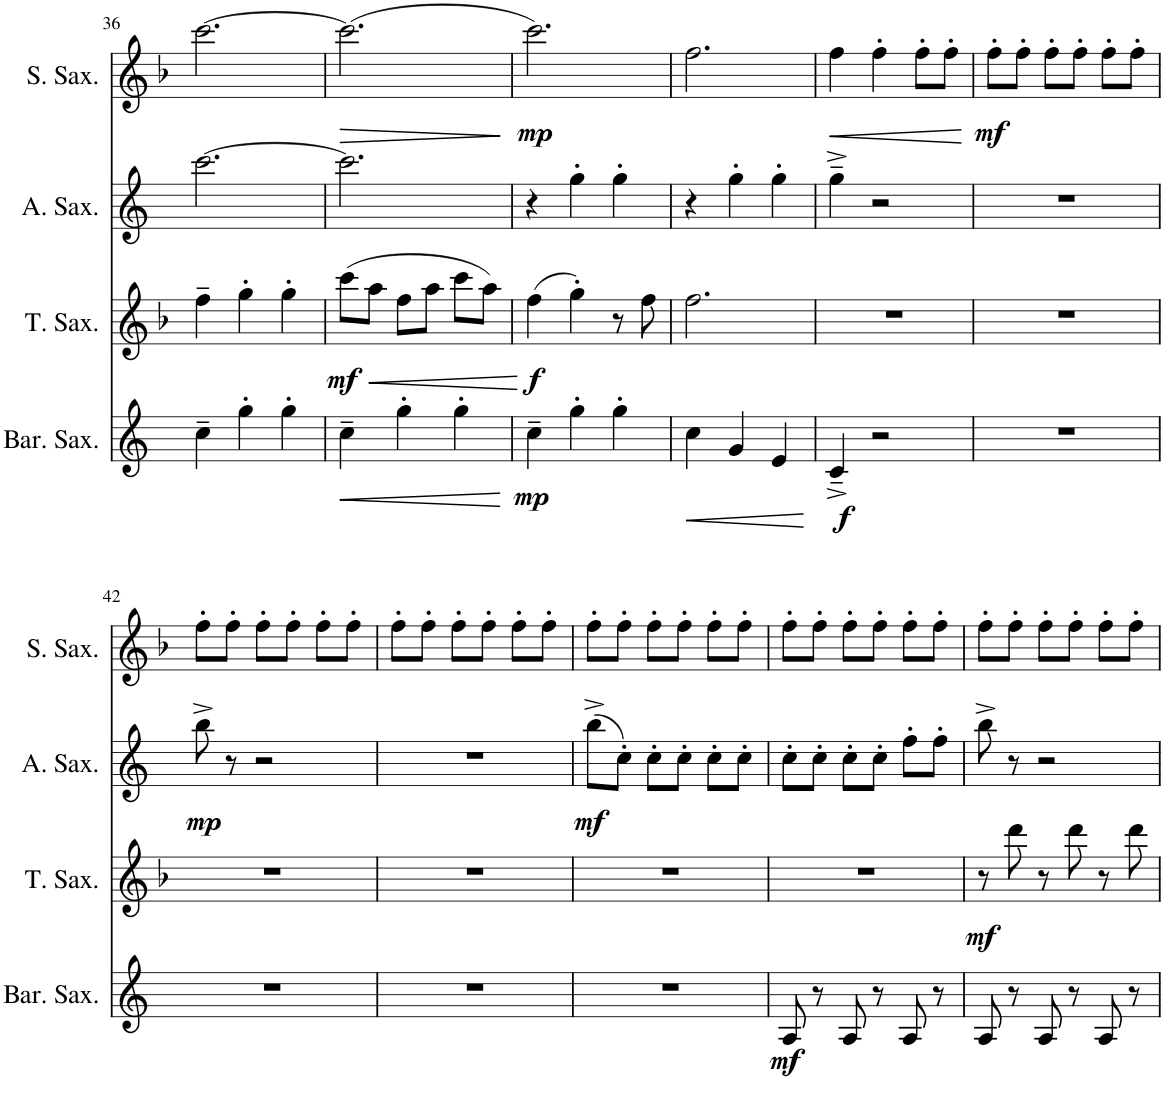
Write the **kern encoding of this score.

**kern	**dynam	**kern	**dynam	**kern	**dynam	**kern	**dynam
*part4	*part4	*part3	*part3	*part2	*part2	*part1	*part1
*staff4	*staff4	*staff3	*staff3	*staff2	*staff2	*staff1	*staff1
*I"Baritone Saxophone	*	*I"Tenor Saxophone	*	*I"Alto Saxophone	*	*I"Soprano Saxophone	*
*I'Bar. Sax.	*	*I'T. Sax.	*	*I'A. Sax.	*	*I'S. Sax.	*
!!LO:PB:g=z
*clefG2	*	*clefG2	*	*clefG2	*	*clefG2	*
*Trd12c21	*	*Trd8c14	*	*Trd5c9	*	*Trd1c2	*
*k[]	*	*k[b-]	*	*k[]	*	*k[b-]	*
*M3/4	*	*M3/4	*	*M3/4	*	*M3/4	*
=36	=36	=36	=36	=36	=36	=36	=36
4cc~\	.	4ff~\	.	[2.ccc\	.	[2.ccc\	.
4gg'\	.	4gg'\	.	.	.	.	.
4gg'\	.	4gg'\	.	.	.	.	.
=37	=37	=37	=37	=37	=37	=37	=37
!	!LO:HP:b	!	!LO:HP:b	!	!	!	!LO:HP:b
!	!	!	!LO:DY:n=1:b	!	!	!	!
4cc~\	<	(8ccc\L	< mf	2.ccc\]	.	(2.ccc\]	>
.	.	8aa\J	.	.	.	.	.
4gg'\	.	8ff\L	.	.	.	.	.
.	.	8aa\J	.	.	.	.	.
4gg'\	.	8ccc\L	.	.	.	.	.
.	.	8aa\J)	.	.	.	.	.
.	[	.	[	.	.	.	]
=38	=38	=38	=38	=38	=38	=38	=38
!	!LO:DY:b	!	!LO:DY:b	!	!	!	!LO:DY:b
4cc~\	mp	(4ff\	f	4r	.	2.ccc\)	mp
4gg'\	.	4gg'\)	.	4gg'\	.	.	.
4gg'\	.	8r	.	4gg'\	.	.	.
.	.	8ff\	.	.	.	.	.
=39	=39	=39	=39	=39	=39	=39	=39
!	!LO:HP:b	!	!	!	!	!	!
4cc\	<	2.ff\	.	4r	.	2.ff\	.
4g/	.	.	.	4gg'\	.	.	.
4e/	.	.	.	4gg'\	.	.	.
.	[	.	.	.	.	.	.
=40	=40	=40	=40	=40	=40	=40	=40
!	!LO:DY:b	!	!	!	!	!	!LO:HP:b
4c~^/	f	2.r	.	4gg~^\	.	4ff\	<
2r	.	.	.	2r	.	4ff'\	.
.	.	.	.	.	.	8ff'\L	.
.	.	.	.	.	.	8ff'\J	.
.	.	.	.	.	.	.	[
=41	=41	=41	=41	=41	=41	=41	=41
!	!	!	!	!	!	!	!LO:DY:b
2.r	.	2.r	.	2.r	.	8ff'\L	mf
.	.	.	.	.	.	8ff'\J	.
.	.	.	.	.	.	8ff'\L	.
.	.	.	.	.	.	8ff'\J	.
.	.	.	.	.	.	8ff'\L	.
.	.	.	.	.	.	8ff'\J	.
!!LO:LB:g=z
=42	=42	=42	=42	=42	=42	=42	=42
!	!	!	!	!	!LO:DY:b	!	!
2.r	.	2.r	.	8bb^\	mp	8ff'\L	.
.	.	.	.	8r	.	8ff'\J	.
.	.	.	.	2r	.	8ff'\L	.
.	.	.	.	.	.	8ff'\J	.
.	.	.	.	.	.	8ff'\L	.
.	.	.	.	.	.	8ff'\J	.
=43	=43	=43	=43	=43	=43	=43	=43
2.r	.	2.r	.	2.r	.	8ff'\L	.
.	.	.	.	.	.	8ff'\J	.
.	.	.	.	.	.	8ff'\L	.
.	.	.	.	.	.	8ff'\J	.
.	.	.	.	.	.	8ff'\L	.
.	.	.	.	.	.	8ff'\J	.
=44	=44	=44	=44	=44	=44	=44	=44
!	!	!	!	!	!LO:DY:b	!	!
2.r	.	2.r	.	(8bb^\L	mf	8ff'\L	.
.	.	.	.	8cc'\J)	.	8ff'\J	.
.	.	.	.	8cc'\L	.	8ff'\L	.
.	.	.	.	8cc'\J	.	8ff'\J	.
.	.	.	.	8cc'\L	.	8ff'\L	.
.	.	.	.	8cc'\J	.	8ff'\J	.
=45	=45	=45	=45	=45	=45	=45	=45
!	!LO:DY:b	!	!	!	!	!	!
8A/	mf	2.r	.	8cc'\L	.	8ff'\L	.
8r	.	.	.	8cc'\J	.	8ff'\J	.
8A/	.	.	.	8cc'\L	.	8ff'\L	.
8r	.	.	.	8cc'\J	.	8ff'\J	.
8A/	.	.	.	8ff'\L	.	8ff'\L	.
8r	.	.	.	8ff'\J	.	8ff'\J	.
=46	=46	=46	=46	=46	=46	=46	=46
!	!	!	!LO:DY:b	!	!	!	!
8A/	.	8r	mf	8bb^\	.	8ff'\L	.
8r	.	8ddd\	.	8r	.	8ff'\J	.
8A/	.	8r	.	2r	.	8ff'\L	.
8r	.	8ddd\	.	.	.	8ff'\J	.
8A/	.	8r	.	.	.	8ff'\L	.
8r	.	8ddd\	.	.	.	8ff'\J	.
=	=	=	=	=	=	=	=
*-	*-	*-	*-	*-	*-	*-	*-
